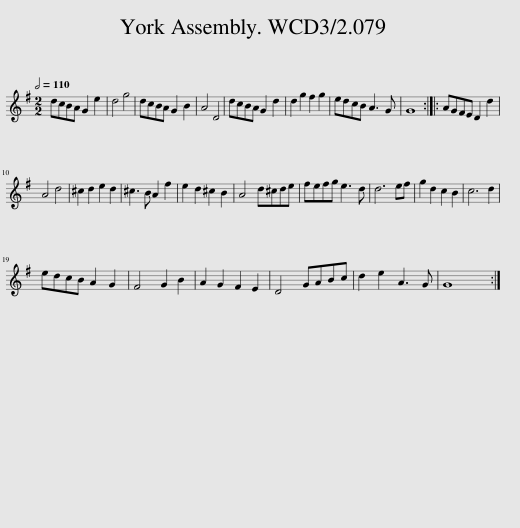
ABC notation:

X:1
L:1/8
Q:1/2=110
M:2/2
I:linebreak $
K:G
V:1 treble
V:1
 dcBA G2 e2 | d4 g4 | dcBA G2 B2 | A4 D4 | dcBA G2 d2 | %5
 d2 g2 f2 g2 | edcB A3 G | G8 :: AGFE D2 d2 |$ A4 d4 | %10
 ^c2 d2 e2 d2 | ^c3 B A2 f2 | e2 d2 ^c2 B2 | A4 d^cde | fefg e3 d | %15
 d6 ef | g2 d2 c2 B2 | c6 d2 |$ edcB A2 G2 | F4 G2 B2 | %20
 A2 G2 F2 E2 | D4 GABc | d2 e2 A3 G | G8 :| %24
